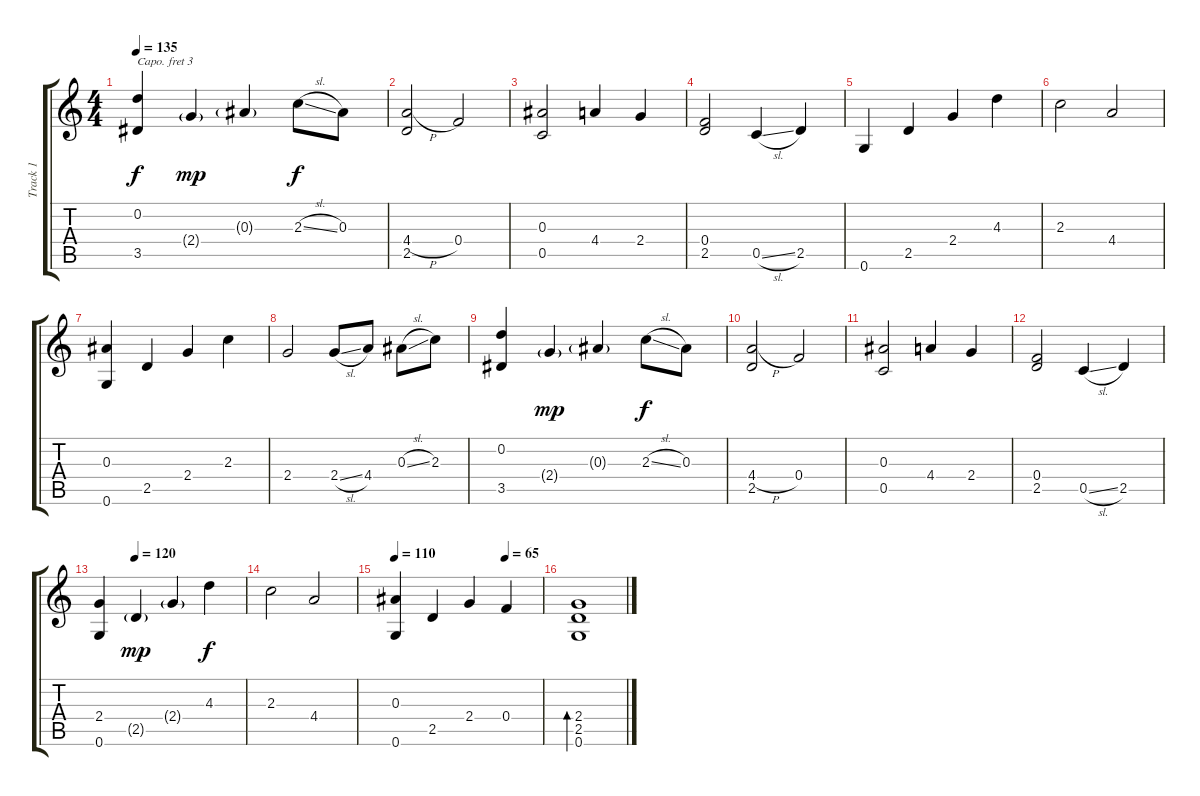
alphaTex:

\track ("Track 1" "Track 1") {instrument acousticguitarsteel}
\staff {score tabs}
\capo 3
\tuning (E4 B3 G3 D3 A2 E2) {hide}
\ts (4 4)
\tempo 135
\clef g2
\ks c
(0.2 3.5).4{dy f} 2.4{g}.4{dy mp} 0.3{g}.4 2.3{sl}.8{dy f} 0.3.8 |
(4.4{h} 2.5).2 0.4.2 |
(0.3 0.5).2 4.4.4 2.4.4 |
(0.4 2.5).2 0.5{sl}.4 2.5.4 |
0.6.4 2.5.4 2.4.4 4.3.4 |
2.3.2 4.4.2 |
(0.3 0.6).4 2.5.4 2.4.4 2.3.4 |
2.4.2 2.4{sl}.8 4.4.8 0.3{sl}.8 2.3.8 |
(0.2 3.5).4 2.4{g}.4{dy mp} 0.3{g}.4 2.3{sl}.8{dy f} 0.3.8 |
(4.4{h} 2.5).2 0.4.2 |
(0.3 0.5).2 4.4.4 2.4.4 |
(0.4 2.5).2 0.5{sl}.4 2.5.4 |
\tempo (120 0.25)
(2.4 0.6).4 2.5{g}.4{dy mp} 2.4{g}.4 4.3.4{dy f} |
2.3.2 4.4.2 |
\tempo 110
\tempo (65 0.75)
(0.3 0.6).4 2.5.4 2.4.4 0.4.4 |
(2.4 2.5 0.6).1{bd 480}
